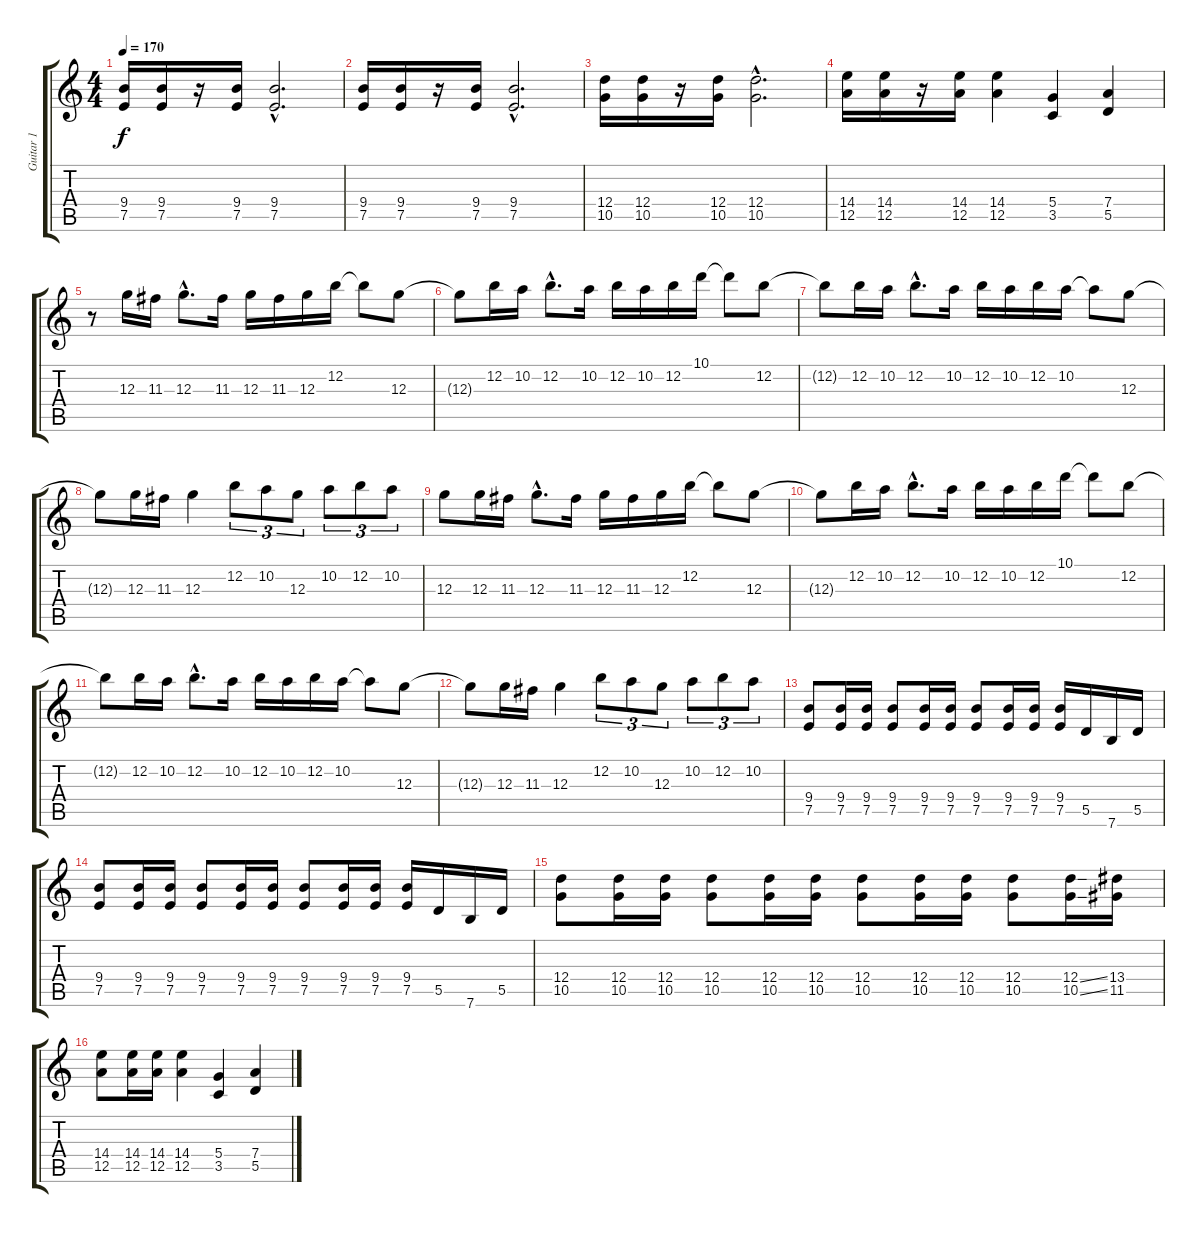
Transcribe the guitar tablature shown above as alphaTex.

\track ("Guitar 1" "Guitar 1") {instrument distortionguitar}
\staff {score tabs}
\tuning (E4 B3 G3 D3 A2 E2) {hide}
\ts (4 4)
\tempo 170
\clef g2
\ks c
(9.4 7.5).16{dy f} (9.4 7.5).16 r.16 (9.4 7.5).16 (9.4{hac} 7.5{hac}).2{d} |
(9.4 7.5).16 (9.4 7.5).16 r.16 (9.4 7.5).16 (9.4{hac} 7.5{hac}).2{d} |
(12.4 10.5).16 (12.4 10.5).16 r.16 (12.4 10.5).16 (12.4{hac} 10.5{hac}).2{d} |
(14.4 12.5).16 (14.4 12.5).16 r.16 (14.4 12.5).16 (14.4 12.5).4 (5.4 3.5).4 (7.4 5.5).4 |
r.8 12.3.16 11.3.16 12.3{hac}.8{d} 11.3.16 12.3.16 11.3.16 12.3.16 12.2.16 12.2{t}.8 12.3.8 |
12.3{t}.8 12.2.16 10.2.16 12.2{hac}.8{d} 10.2.16 12.2.16 10.2.16 12.2.16 10.1.16 10.1{t}.8 12.2.8 |
12.2{t}.8 12.2.16 10.2.16 12.2{hac}.8{d} 10.2.16 12.2.16 10.2.16 12.2.16 10.2.16 10.2{t}.8 12.3.8 |
12.3{t}.8 12.3.16 11.3.16 12.3.4 12.2.8{tu (3 2)} 10.2.8{tu (3 2)} 12.3.8{tu (3 2)} 10.2.8{tu (3 2)} 12.2.8{tu (3 2)} 10.2.8{tu (3 2)} |
12.3.8 12.3.16 11.3.16 12.3{hac}.8{d} 11.3.16 12.3.16 11.3.16 12.3.16 12.2.16 12.2{t}.8 12.3.8 |
12.3{t}.8 12.2.16 10.2.16 12.2{hac}.8{d} 10.2.16 12.2.16 10.2.16 12.2.16 10.1.16 10.1{t}.8 12.2.8 |
12.2{t}.8 12.2.16 10.2.16 12.2{hac}.8{d} 10.2.16 12.2.16 10.2.16 12.2.16 10.2.16 10.2{t}.8 12.3.8 |
12.3{t}.8 12.3.16 11.3.16 12.3.4 12.2.8{tu (3 2)} 10.2.8{tu (3 2)} 12.3.8{tu (3 2)} 10.2.8{tu (3 2)} 12.2.8{tu (3 2)} 10.2.8{tu (3 2)} |
(9.4 7.5).8 (9.4 7.5).16 (9.4 7.5).16 (9.4 7.5).8 (9.4 7.5).16 (9.4 7.5).16 (9.4 7.5).8 (9.4 7.5).16 (9.4 7.5).16 (9.4 7.5).16 5.5.16 7.6.16 5.5.16 |
(9.4 7.5).8 (9.4 7.5).16 (9.4 7.5).16 (9.4 7.5).8 (9.4 7.5).16 (9.4 7.5).16 (9.4 7.5).8 (9.4 7.5).16 (9.4 7.5).16 (9.4 7.5).16 5.5.16 7.6.16 5.5.16 |
(12.4 10.5).8 (12.4 10.5).16 (12.4 10.5).16 (12.4 10.5).8 (12.4 10.5).16 (12.4 10.5).16 (12.4 10.5).8 (12.4 10.5).16 (12.4 10.5).16 (12.4 10.5).8 (12.4{ss} 10.5{ss}).16 (13.4 11.5).16 |
(14.4 12.5).8 (14.4 12.5).16 (14.4 12.5).16 (14.4 12.5).4 (5.4 3.5).4 (7.4 5.5).4
